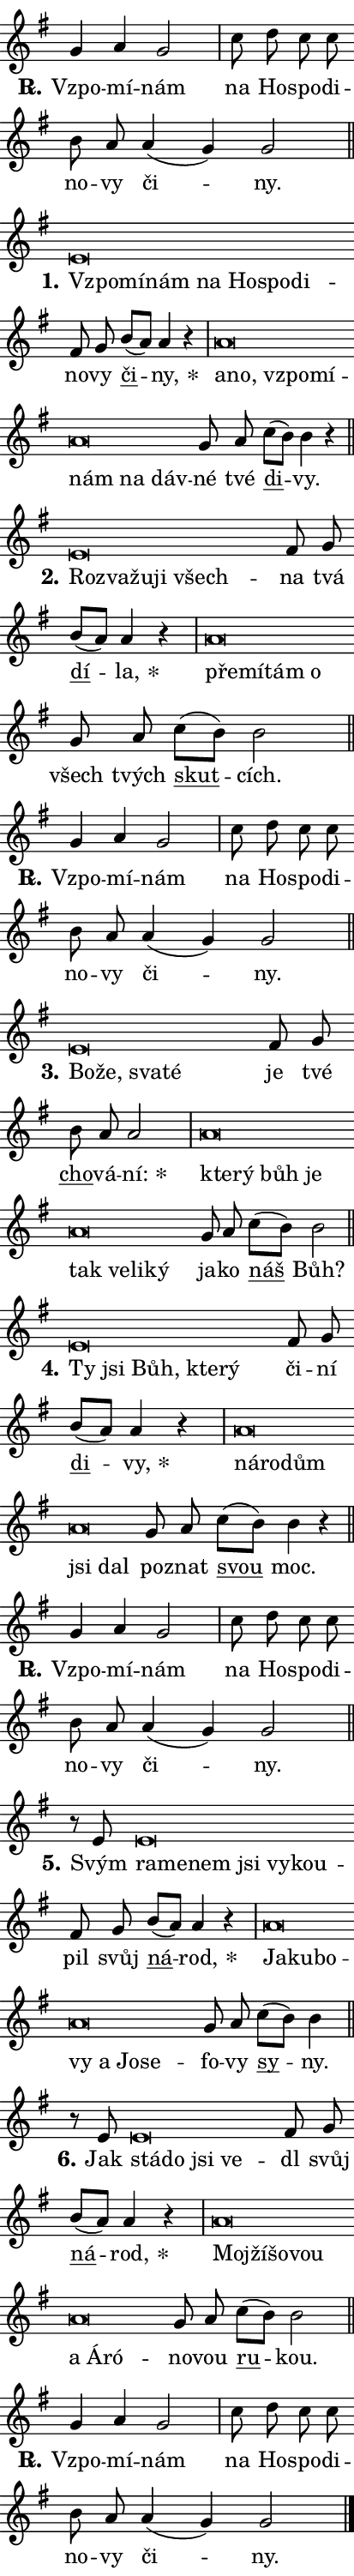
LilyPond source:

\version "2.22.1"
\header { tagline = "" }
\paper {
  indent = 0\cm
  top-margin = 0\cm
  right-margin = 0\cm
  bottom-margin = 0\cm
  left-margin = 0\cm
  paper-width = 7\cm
  page-breaking = #ly:one-page-breaking
  system-system-spacing.basic-distance = #11
  score-system-spacing.basic-distance = #11.3
  ragged-last = ##f
}


%% Author: Thomas Morley
%% https://lists.gnu.org/archive/html/lilypond-user/2020-05/msg00002.html
#(define (line-position grob)
"Returns position of @var[grob} in current system:
   @code{'start}, if at first time-step
   @code{'end}, if at last time-step
   @code{'middle} otherwise
"
  (let* ((col (ly:item-get-column grob))
         (ln (ly:grob-object col 'left-neighbor))
         (rn (ly:grob-object col 'right-neighbor))
         (col-to-check-left (if (ly:grob? ln) ln col))
         (col-to-check-right (if (ly:grob? rn) rn col))
         (break-dir-left
           (and
             (ly:grob-property col-to-check-left 'non-musical #f)
             (ly:item-break-dir col-to-check-left)))
         (break-dir-right
           (and
             (ly:grob-property col-to-check-right 'non-musical #f)
             (ly:item-break-dir col-to-check-right))))
        (cond ((eqv? 1 break-dir-left) 'start)
              ((eqv? -1 break-dir-right) 'end)
              (else 'middle))))

#(define (tranparent-at-line-position vctor)
  (lambda (grob)
  "Relying on @code{line-position} select the relevant enry from @var{vctor}.
Used to determine transparency,"
    (case (line-position grob)
      ((end) (not (vector-ref vctor 0)))
      ((middle) (not (vector-ref vctor 1)))
      ((start) (not (vector-ref vctor 2))))))

noteHeadBreakVisibility =
#(define-music-function (break-visibility)(vector?)
"Makes @code{NoteHead}s transparent relying on @var{break-visibility}"
#{
  \override NoteHead.transparent =
    #(tranparent-at-line-position break-visibility)
#})

#(define delete-ledgers-for-transparent-note-heads
  (lambda (grob)
    "Reads whether a @code{NoteHead} is transparent.
If so this @code{NoteHead} is removed from @code{'note-heads} from
@var{grob}, which is supposed to be @code{LedgerLineSpanner}.
As a result ledgers are not printed for this @code{NoteHead}"
    (let* ((nhds-array (ly:grob-object grob 'note-heads))
           (nhds-list
             (if (ly:grob-array? nhds-array)
                 (ly:grob-array->list nhds-array)
                 '()))
           ;; Relies on the transparent-property being done before
           ;; Staff.LedgerLineSpanner.after-line-breaking is executed.
           ;; This is fragile ...
           (to-keep
             (remove
               (lambda (nhd)
                 (ly:grob-property nhd 'transparent #f))
               nhds-list)))
      ;; TODO find a better method to iterate over grob-arrays, similiar
      ;; to filter/remove etc for lists
      ;; For now rebuilt from scratch
      (set! (ly:grob-object grob 'note-heads)  '())
      (for-each
        (lambda (nhd)
          (ly:pointer-group-interface::add-grob grob 'note-heads nhd))
        to-keep))))

hideNotes = {
  \noteHeadBreakVisibility #begin-of-line-visible
}
unHideNotes = {
  \noteHeadBreakVisibility #all-visible
}

% work-around for resetting accidentals
% https://lilypond.org/doc/v2.23/Documentation/notation/displaying-rhythms#unmetered-music
cadenzaMeasure = {
  \cadenzaOff
  \partial 1024 s1024
  \cadenzaOn
}

#(define-markup-command (accent layout props text) (markup?)
  "Underline accented syllable"
  (interpret-markup layout props
    #{\markup \override #'(offset . 4.3) \underline { #text }#}))

responsum = \markup \concat {
  "R" \hspace #-1.05 \path #0.1 #'((moveto 0 0.07) (lineto 0.9 0.8)) \hspace #0.05 "."
}

\layout {
    \context {
        \Staff
        \remove "Time_signature_engraver"
        \override LedgerLineSpanner.after-line-breaking = #delete-ledgers-for-transparent-note-heads
    }
    \context {
        \Voice {
            \override NoteHead.output-attributes = #'((class . "notehead"))
            \override Hairpin.height = #0.55
        }
    }
    \context {
        \Lyrics {
            \override StanzaNumber.output-attributes = #'((class . "stanzanumber"))
            \override LyricSpace.minimum-distance = #0.9
            \override LyricText.font-name = #"TeX Gyre Schola"
            \override LyricText.font-size = 1
            \override StanzaNumber.font-name = #"TeX Gyre Schola Bold"
            \override StanzaNumber.font-size = 1
        }
    }
}

% magnetic-lyrics.ily
%
%   written by
%     Jean Abou Samra <jean@abou-samra.fr>
%     Werner Lemberg <wl@gnu.org>
%
%   adapted by
%     Jiri Hon <jiri.hon@gmail.com>
%
% Version 2022-Apr-15

% https://www.mail-archive.com/lilypond-user@gnu.org/msg149350.html

#(define (Left_hyphen_pointer_engraver context)
   "Collect syllable-hyphen-syllable occurrences in lyrics and store
them in properties.  This engraver only looks to the left.  For
example, if the lyrics input is @code{foo -- bar}, it does the
following.

@itemize @bullet
@item
Set the @code{text} property of the @code{LyricHyphen} grob between
@q{foo} and @q{bar} to @code{foo}.

@item
Set the @code{left-hyphen} property of the @code{LyricText} grob with
text @q{foo} to the @code{LyricHyphen} grob between @q{foo} and
@q{bar}.
@end itemize

Use this auxiliary engraver in combination with the
@code{lyric-@/text::@/apply-@/magnetic-@/offset!} hook."
   (let ((hyphen #f)
         (text #f))
     (make-engraver
      (acknowledgers
       ((lyric-syllable-interface engraver grob source-engraver)
        (set! text grob)))
      (end-acknowledgers
       ((lyric-hyphen-interface engraver grob source-engraver)
        ;(when (not (grob::has-interface grob 'lyric-space-interface))
          (set! hyphen grob)));)
      ((stop-translation-timestep engraver)
       (when (and text hyphen)
         (ly:grob-set-object! text 'left-hyphen hyphen))
       (set! text #f)
       (set! hyphen #f)))))

#(define (lyric-text::apply-magnetic-offset! grob)
   "If the space between two syllables is less than the value in
property @code{LyricText@/.details@/.squash-threshold}, move the right
syllable to the left so that it gets concatenated with the left
syllable.

Use this function as a hook for
@code{LyricText@/.after-@/line-@/breaking} if the
@code{Left_@/hyphen_@/pointer_@/engraver} is active."
   (let ((hyphen (ly:grob-object grob 'left-hyphen #f)))
     (when hyphen
       (let ((left-text (ly:spanner-bound hyphen LEFT)))
         (when (grob::has-interface left-text 'lyric-syllable-interface)
           (let* ((common (ly:grob-common-refpoint grob left-text X))
                  (this-x-ext (ly:grob-extent grob common X))
                  (left-x-ext
                   (begin
                     ;; Trigger magnetism for left-text.
                     (ly:grob-property left-text 'after-line-breaking)
                     (ly:grob-extent left-text common X)))
                  ;; `delta` is the gap width between two syllables.
                  (delta (- (interval-start this-x-ext)
                            (interval-end left-x-ext)))
                  (details (ly:grob-property grob 'details))
                  (threshold (assoc-get 'squash-threshold details 0.2)))
             (when (< delta threshold)
               (let* (;; We have to manipulate the input text so that
                      ;; ligatures crossing syllable boundaries are not
                      ;; disabled.  For languages based on the Latin
                      ;; script this is essentially a beautification.
                      ;; However, for non-Western scripts it can be a
                      ;; necessity.
                      (lt (ly:grob-property left-text 'text))
                      (rt (ly:grob-property grob 'text))
                      (is-space (grob::has-interface hyphen 'lyric-space-interface))
                      (space (if is-space " " ""))
                      (space-markup (grob-interpret-markup grob " "))
                      (space-size (interval-length (ly:stencil-extent space-markup X)))
                      (extra-delta (if is-space space-size 0))
                      ;; Append new syllable.
                      (ltrt-space (if (and (string? lt) (string? rt))
                                (string-append lt space rt)
                                (make-concat-markup (list lt space rt))))
                      ;; Right-align `ltrt` to the right side.
                      (ltrt-space-markup (grob-interpret-markup
                               grob
                               (make-translate-markup
                                (cons (interval-length this-x-ext) 0)
                                (make-right-align-markup ltrt-space)))))
                 (begin
                   ;; Don't print `left-text`.
                   (ly:grob-set-property! left-text 'stencil #f)
                   ;; Set text and stencil (which holds all collected
                   ;; syllables so far) and shift it to the left.
                   (ly:grob-set-property! grob 'text ltrt-space)
                   (ly:grob-set-property! grob 'stencil ltrt-space-markup)
                   (ly:grob-translate-axis! grob (- (- delta extra-delta)) X))))))))))


#(define (lyric-hyphen::displace-bounds-first grob)
   ;; Make very sure this callback isn't triggered too early.
   (let ((left (ly:spanner-bound grob LEFT))
         (right (ly:spanner-bound grob RIGHT)))
     (ly:grob-property left 'after-line-breaking)
     (ly:grob-property right 'after-line-breaking)
     (ly:lyric-hyphen::print grob)))

squashThreshold = #0.4

\layout {
  \context {
    \Lyrics
    \consists #Left_hyphen_pointer_engraver
    \override LyricText.after-line-breaking =
      #lyric-text::apply-magnetic-offset!
    \override LyricHyphen.stencil = #lyric-hyphen::displace-bounds-first
    \override LyricText.details.squash-threshold = \squashThreshold
    \override LyricHyphen.minimum-distance = 0
    \override LyricHyphen.minimum-length = \squashThreshold
  }
}

squash = \override LyricText.details.squash-threshold = 9999
unSquash = \override LyricText.details.squash-threshold = \squashThreshold

left = \override LyricText.self-alignment-X = #LEFT
unLeft = \revert LyricText.self-alignment-X

starOffset = #(lambda (grob) 
                (let ((x_offset (ly:self-alignment-interface::aligned-on-x-parent grob)))
                  (if (= x_offset 0) 0 (+ x_offset 1.2))))

star = #(define-music-function (syllable)(string?)
"Append star separator at the end of a syllable"
#{
  \once \override LyricText.X-offset = #starOffset
  \lyricmode { \markup {
    #syllable
    \override #'((font-name . "TeX Gyre Schola Bold")) \hspace #0.2 \lower #0.65 \larger "*"
  } }
#})

starAccent = #(define-music-function (syllable)(string?)
"Append star separator at the end of a syllable and make accent"
#{
  \once \override LyricText.X-offset = #starOffset
  \lyricmode { \markup {
    \accent #syllable
    \override #'((font-name . "TeX Gyre Schola Bold")) \hspace #0.2 \lower #0.65 \larger "*"
  } }
#})

breath = #(define-music-function (syllable)(string?)
"Append breathing indicator at the end of a syllable"
#{
  \lyricmode { \markup { #syllable "+" } }
#})

optionalBreath = #(define-music-function (syllable)(string?)
"Append optional breathing indicator at the end of a syllable"
#{
  \lyricmode { \markup { #syllable "(+)" } }
#})


\score {
    <<
        \new Voice = "melody" { \cadenzaOn \key g \major \relative { g'4 a g2 \cadenzaMeasure \bar "|" c8 d \bar "" c c \bar "" b a \bar "" a4( g) g2 \cadenzaMeasure \bar "||" \break } }
        \new Lyrics \lyricsto "melody" { \lyricmode { \set stanza = \responsum
Vzpo -- mí -- nám na Ho -- spo -- di -- no -- vy či -- ny. } }
    >>
    \layout {}
}

\score {
    <<
        \new Voice = "melody" { \cadenzaOn \key g \major \relative { e'\breve*1/16 \hideNotes \breve*1/16 \bar "" \breve*1/16 \bar "" \breve*1/16 \bar "" \breve*1/16 \bar "" \breve*1/16 \breve*1/16 \bar "" \unHideNotes fis8 g \bar "" b[( a)] a4 r \cadenzaMeasure \bar "|" a\breve*1/16 \hideNotes \breve*1/16 \bar "" \breve*1/16 \bar "" \breve*1/16 \bar "" \breve*1/16 \bar "" \breve*1/16 \breve*1/16 \bar "" \unHideNotes g8 a \bar "" c[( b)] b4 r \cadenzaMeasure \bar "||" \break } }
        \new Lyrics \lyricsto "melody" { \lyricmode { \set stanza = "1."
\left Vzpo -- \squash mí -- nám na Ho -- spo -- di -- \unLeft \unSquash no -- vy \markup \accent či -- \star ny, \left a -- \squash no, vzpo -- mí -- nám na dáv -- \unLeft \unSquash né tvé \markup \accent di -- vy. } }
    >>
    \layout {}
}

\score {
    <<
        \new Voice = "melody" { \cadenzaOn \key g \major \relative { e'\breve*1/16 \hideNotes \breve*1/16 \bar "" \breve*1/16 \bar "" \breve*1/16 \breve*1/16 \bar "" \unHideNotes fis8 g \bar "" b[( a)] a4 r \cadenzaMeasure \bar "|" a\breve*1/16 \hideNotes \breve*1/16 \bar "" \breve*1/16 \breve*1/16 \bar "" \unHideNotes g8 a \bar "" c[( b)] b2 \cadenzaMeasure \bar "||" \break } }
        \new Lyrics \lyricsto "melody" { \lyricmode { \set stanza = "2."
\left Roz -- \squash va -- žu -- ji všech -- \unLeft \unSquash na tvá \markup \accent dí -- \star la, \left pře -- \squash mí -- tám o \unLeft \unSquash všech tvých \markup \accent skut -- cích. } }
    >>
    \layout {}
}

\score {
    <<
        \new Voice = "melody" { \cadenzaOn \key g \major \relative { g'4 a g2 \cadenzaMeasure \bar "|" c8 d \bar "" c c \bar "" b a \bar "" a4( g) g2 \cadenzaMeasure \bar "||" \break } }
        \new Lyrics \lyricsto "melody" { \lyricmode { \set stanza = \responsum
Vzpo -- mí -- nám na Ho -- spo -- di -- no -- vy či -- ny. } }
    >>
    \layout {}
}

\score {
    <<
        \new Voice = "melody" { \cadenzaOn \key g \major \relative { e'\breve*1/16 \hideNotes \breve*1/16 \bar "" \breve*1/16 \breve*1/16 \bar "" \unHideNotes fis8 g \bar "" b a a2 \cadenzaMeasure \bar "|" a\breve*1/16 \hideNotes \breve*1/16 \bar "" \breve*1/16 \bar "" \breve*1/16 \bar "" \breve*1/16 \bar "" \breve*1/16 \bar "" \breve*1/16 \breve*1/16 \bar "" \unHideNotes g8 a \bar "" c[( b)] b2 \cadenzaMeasure \bar "||" \break } }
        \new Lyrics \lyricsto "melody" { \lyricmode { \set stanza = "3."
\left Bo -- \squash že, sva -- té \unLeft \unSquash je tvé \markup \accent cho -- vá -- \star ní: \left kte -- \squash rý bůh je tak ve -- li -- ký \unLeft \unSquash ja -- ko \markup \accent náš Bůh? } }
    >>
    \layout {}
}

\score {
    <<
        \new Voice = "melody" { \cadenzaOn \key g \major \relative { e'\breve*1/16 \hideNotes \breve*1/16 \bar "" \breve*1/16 \bar "" \breve*1/16 \breve*1/16 \bar "" \unHideNotes fis8 g \bar "" b[( a)] a4 r \cadenzaMeasure \bar "|" a\breve*1/16 \hideNotes \breve*1/16 \bar "" \breve*1/16 \bar "" \breve*1/16 \breve*1/16 \bar "" \unHideNotes g8 a \bar "" c[( b)] b4 r \cadenzaMeasure \bar "||" \break } }
        \new Lyrics \lyricsto "melody" { \lyricmode { \set stanza = "4."
\left Ty \squash jsi Bůh, kte -- rý \unLeft \unSquash či -- ní \markup \accent di -- \star vy, \left ná -- \squash ro -- dům jsi dal \unLeft \unSquash po -- znat \markup \accent svou moc. } }
    >>
    \layout {}
}

\score {
    <<
        \new Voice = "melody" { \cadenzaOn \key g \major \relative { g'4 a g2 \cadenzaMeasure \bar "|" c8 d \bar "" c c \bar "" b a \bar "" a4( g) g2 \cadenzaMeasure \bar "||" \break } }
        \new Lyrics \lyricsto "melody" { \lyricmode { \set stanza = \responsum
Vzpo -- mí -- nám na Ho -- spo -- di -- no -- vy či -- ny. } }
    >>
    \layout {}
}

\score {
    <<
        \new Voice = "melody" { \cadenzaOn \key g \major \relative { r8 e'8 e\breve*1/16 \hideNotes \breve*1/16 \bar "" \breve*1/16 \bar "" \breve*1/16 \bar "" \breve*1/16 \breve*1/16 \bar "" \unHideNotes fis8 g \bar "" b[( a)] a4 r \cadenzaMeasure \bar "|" a\breve*1/16 \hideNotes \breve*1/16 \bar "" \breve*1/16 \bar "" \breve*1/16 \bar "" \breve*1/16 \bar "" \breve*1/16 \breve*1/16 \bar "" \unHideNotes g8 a \bar "" c[( b)] b4 \cadenzaMeasure \bar "||" \break } }
        \new Lyrics \lyricsto "melody" { \lyricmode { \set stanza = "5."
Svým \left ra -- \squash me -- nem jsi vy -- kou -- \unLeft \unSquash pil svůj \markup \accent ná -- \star rod, \left Ja -- \squash ku -- bo -- vy a Jo -- se -- \unLeft \unSquash fo -- vy \markup \accent sy -- ny. } }
    >>
    \layout {}
}

\score {
    <<
        \new Voice = "melody" { \cadenzaOn \key g \major \relative { r8 e'8 e\breve*1/16 \hideNotes \breve*1/16 \bar "" \breve*1/16 \breve*1/16 \bar "" \unHideNotes fis8 g \bar "" b[( a)] a4 r \cadenzaMeasure \bar "|" a\breve*1/16 \hideNotes \breve*1/16 \bar "" \breve*1/16 \bar "" \breve*1/16 \bar "" \breve*1/16 \bar "" \breve*1/16 \breve*1/16 \bar "" \unHideNotes g8 a \bar "" c[( b)] b2 \cadenzaMeasure \bar "||" \break } }
        \new Lyrics \lyricsto "melody" { \lyricmode { \set stanza = "6."
Jak \left stá -- \squash do jsi ve -- \unLeft \unSquash dl svůj \markup \accent ná -- \star rod, \left Moj -- \squash ží -- šo -- vou a Á -- ró -- \unLeft \unSquash no -- vou \markup \accent ru -- kou. } }
    >>
    \layout {}
}

\score {
    <<
        \new Voice = "melody" { \cadenzaOn \key g \major \relative { g'4 a g2 \cadenzaMeasure \bar "|" c8 d \bar "" c c \bar "" b a \bar "" a4( g) g2 \cadenzaMeasure \bar "||" \break } \bar "|." }
        \new Lyrics \lyricsto "melody" { \lyricmode { \set stanza = \responsum
Vzpo -- mí -- nám na Ho -- spo -- di -- no -- vy či -- ny. } }
    >>
    \layout {}
}
